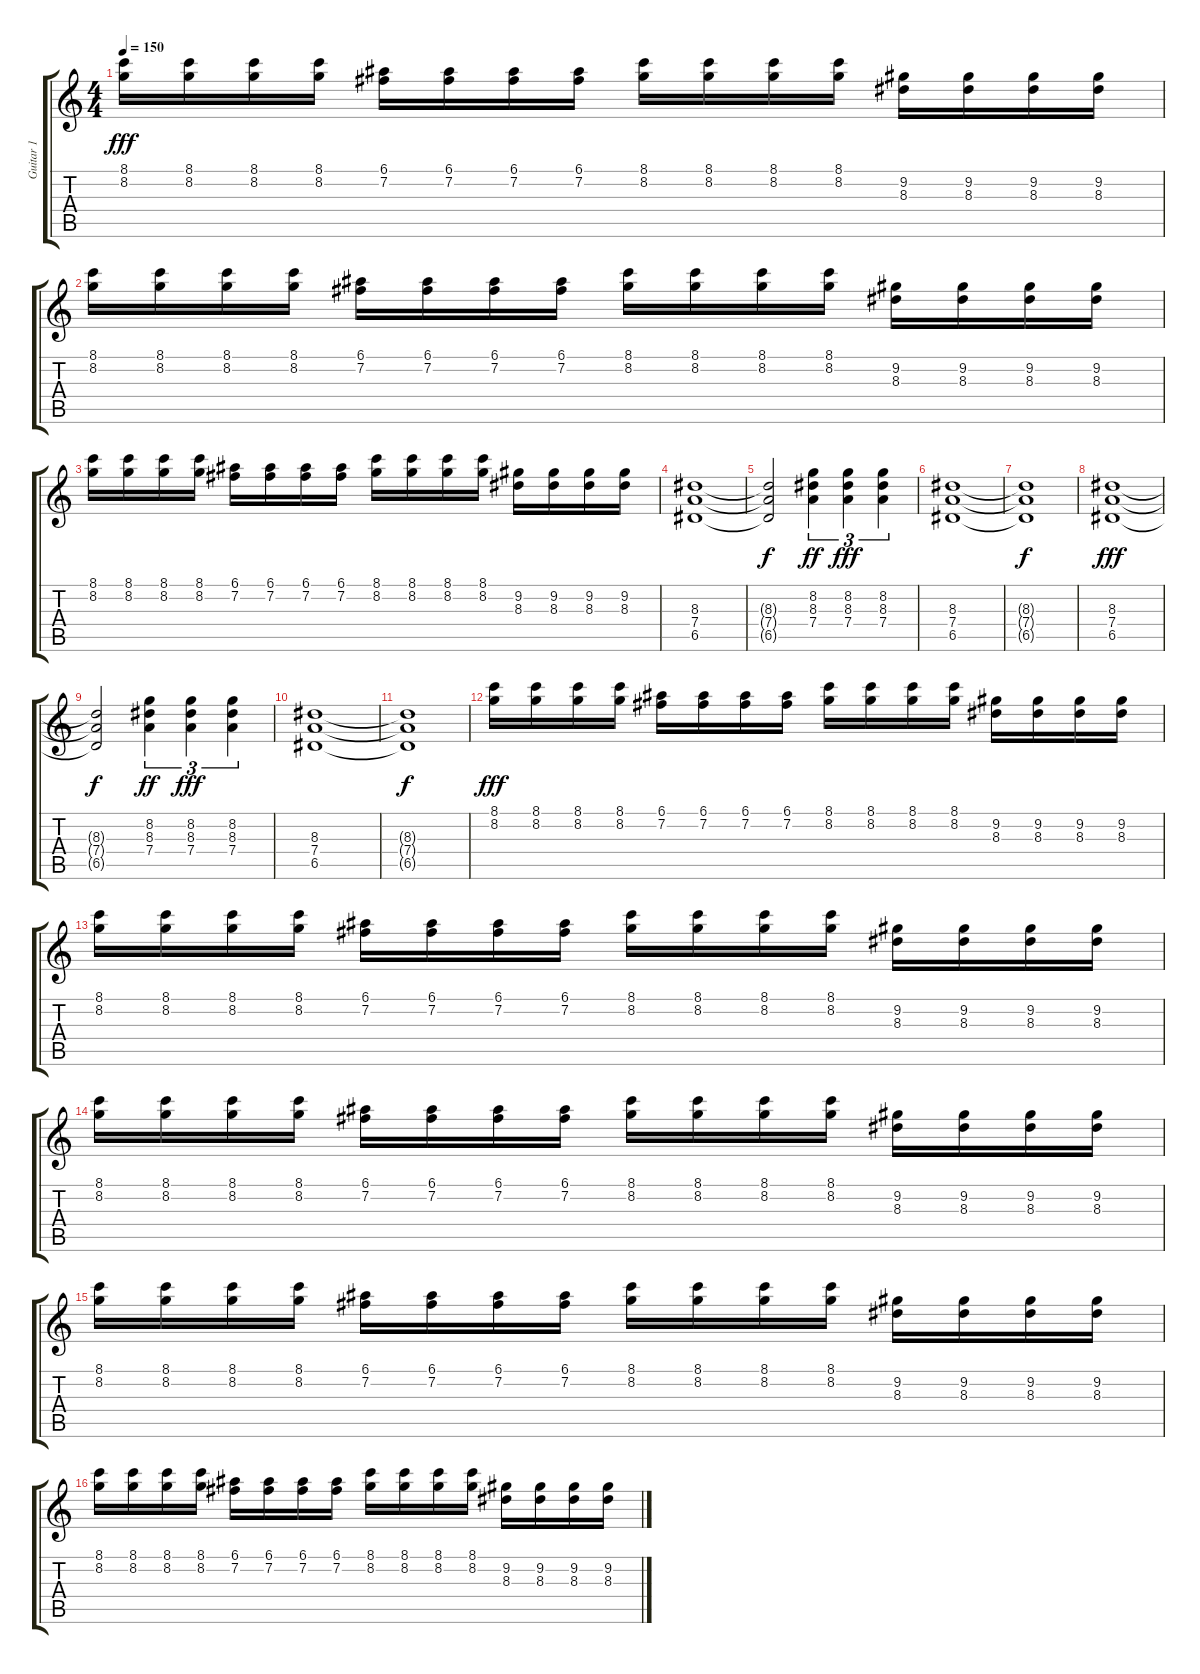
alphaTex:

\track ("Guitar 1" "Guitar 1") {instrument distortionguitar}
\staff {score tabs}
\tuning (E4 B3 G3 D3 A2 E2) {hide}
\ts (4 4)
\tempo 150
\clef g2
\ks c
(8.1 8.2).16{dy fff} (8.1 8.2).16 (8.1 8.2).16 (8.1 8.2).16 (6.1 7.2).16 (6.1 7.2).16 (6.1 7.2).16 (6.1 7.2).16 (8.1 8.2).16 (8.1 8.2).16 (8.1 8.2).16 (8.1 8.2).16 (9.2 8.3).16 (9.2 8.3).16 (9.2 8.3).16 (9.2 8.3).16 |
(8.1 8.2).16 (8.1 8.2).16 (8.1 8.2).16 (8.1 8.2).16 (6.1 7.2).16 (6.1 7.2).16 (6.1 7.2).16 (6.1 7.2).16 (8.1 8.2).16 (8.1 8.2).16 (8.1 8.2).16 (8.1 8.2).16 (9.2 8.3).16 (9.2 8.3).16 (9.2 8.3).16 (9.2 8.3).16 |
(8.1 8.2).16 (8.1 8.2).16 (8.1 8.2).16 (8.1 8.2).16 (6.1 7.2).16 (6.1 7.2).16 (6.1 7.2).16 (6.1 7.2).16 (8.1 8.2).16 (8.1 8.2).16 (8.1 8.2).16 (8.1 8.2).16 (9.2 8.3).16 (9.2 8.3).16 (9.2 8.3).16 (9.2 8.3).16 |
(8.3 7.4 6.5).1 |
(8.3{t} 7.4{t} 6.5{t}).2{dy f} (8.2 8.3 7.4).4{tu (3 2) dy ff} (8.2 8.3 7.4).4{tu (3 2) dy fff} (8.2 8.3 7.4).4{tu (3 2)} |
(8.3 7.4 6.5).1 |
(8.3{t} 7.4{t} 6.5{t}).1{dy f} |
(8.3 7.4 6.5).1{dy fff} |
(8.3{t} 7.4{t} 6.5{t}).2{dy f} (8.2 8.3 7.4).4{tu (3 2) dy ff} (8.2 8.3 7.4).4{tu (3 2) dy fff} (8.2 8.3 7.4).4{tu (3 2)} |
(8.3 7.4 6.5).1 |
(8.3{t} 7.4{t} 6.5{t}).1{dy f} |
(8.1 8.2).16{dy fff} (8.1 8.2).16 (8.1 8.2).16 (8.1 8.2).16 (6.1 7.2).16 (6.1 7.2).16 (6.1 7.2).16 (6.1 7.2).16 (8.1 8.2).16 (8.1 8.2).16 (8.1 8.2).16 (8.1 8.2).16 (9.2 8.3).16 (9.2 8.3).16 (9.2 8.3).16 (9.2 8.3).16 |
(8.1 8.2).16 (8.1 8.2).16 (8.1 8.2).16 (8.1 8.2).16 (6.1 7.2).16 (6.1 7.2).16 (6.1 7.2).16 (6.1 7.2).16 (8.1 8.2).16 (8.1 8.2).16 (8.1 8.2).16 (8.1 8.2).16 (9.2 8.3).16 (9.2 8.3).16 (9.2 8.3).16 (9.2 8.3).16 |
(8.1 8.2).16 (8.1 8.2).16 (8.1 8.2).16 (8.1 8.2).16 (6.1 7.2).16 (6.1 7.2).16 (6.1 7.2).16 (6.1 7.2).16 (8.1 8.2).16 (8.1 8.2).16 (8.1 8.2).16 (8.1 8.2).16 (9.2 8.3).16 (9.2 8.3).16 (9.2 8.3).16 (9.2 8.3).16 |
(8.1 8.2).16 (8.1 8.2).16 (8.1 8.2).16 (8.1 8.2).16 (6.1 7.2).16 (6.1 7.2).16 (6.1 7.2).16 (6.1 7.2).16 (8.1 8.2).16 (8.1 8.2).16 (8.1 8.2).16 (8.1 8.2).16 (9.2 8.3).16 (9.2 8.3).16 (9.2 8.3).16 (9.2 8.3).16 |
(8.1 8.2).16 (8.1 8.2).16 (8.1 8.2).16 (8.1 8.2).16 (6.1 7.2).16 (6.1 7.2).16 (6.1 7.2).16 (6.1 7.2).16 (8.1 8.2).16 (8.1 8.2).16 (8.1 8.2).16 (8.1 8.2).16 (9.2 8.3).16 (9.2 8.3).16 (9.2 8.3).16 (9.2 8.3).16
